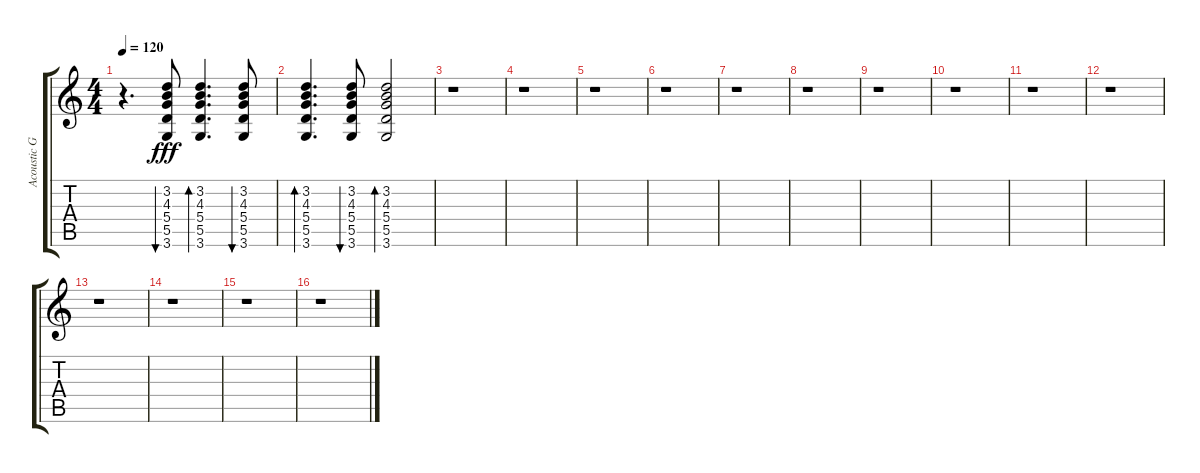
\track ("Acoustic Guitar" "Acoustic G") {instrument acousticguitarsteel}
\staff {score tabs}
\tuning (E4 B3 G3 D3 A2 E2) {hide}
\ts (4 4)
\tempo 120
\clef g2
\ks c
r.4{d dy fff} (3.2 4.3 5.4 5.5 3.6).8{bu 60} (3.2 4.3 5.4 5.5 3.6).4{d bd 60} (3.2 4.3 5.4 5.5 3.6).8{bu 60} |
(3.2 4.3 5.4 5.5 3.6).4{d bd 60} (3.2 4.3 5.4 5.5 3.6).8{bu 60} (3.2 4.3 5.4 5.5 3.6).2{bd 60} |
r.1 |
r.1 |
r.1 |
r.1 |
r.1 |
r.1 |
r.1 |
r.1 |
r.1 |
r.1 |
r.1 |
r.1 |
r.1 |
r.1
